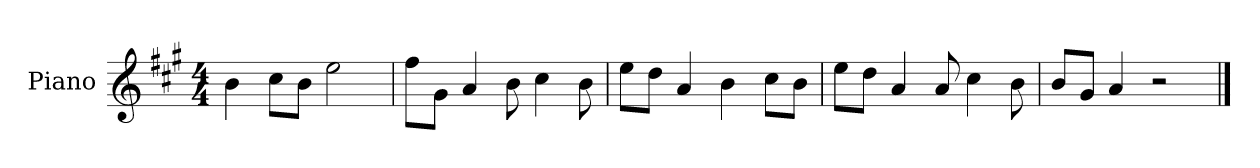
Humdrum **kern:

**kern
*part1
*staff1
*I"Piano
*I'P-no
*clefG2
*k[f#c#g#]
*M4/4
*MM90
=1
4b\
8cc#\L
8b\J
2ee\
=2
8ff#\L
8g#\J
4a/
8b\
4cc#\
8b\
=3
8ee\L
8dd\J
4a/
4b\
8cc#\L
8b\J
=4
8ee\L
8dd\J
4a/
8a/
4cc#\
8b\
=5
8b/L
8g#/J
4a/
2r
==
*-
